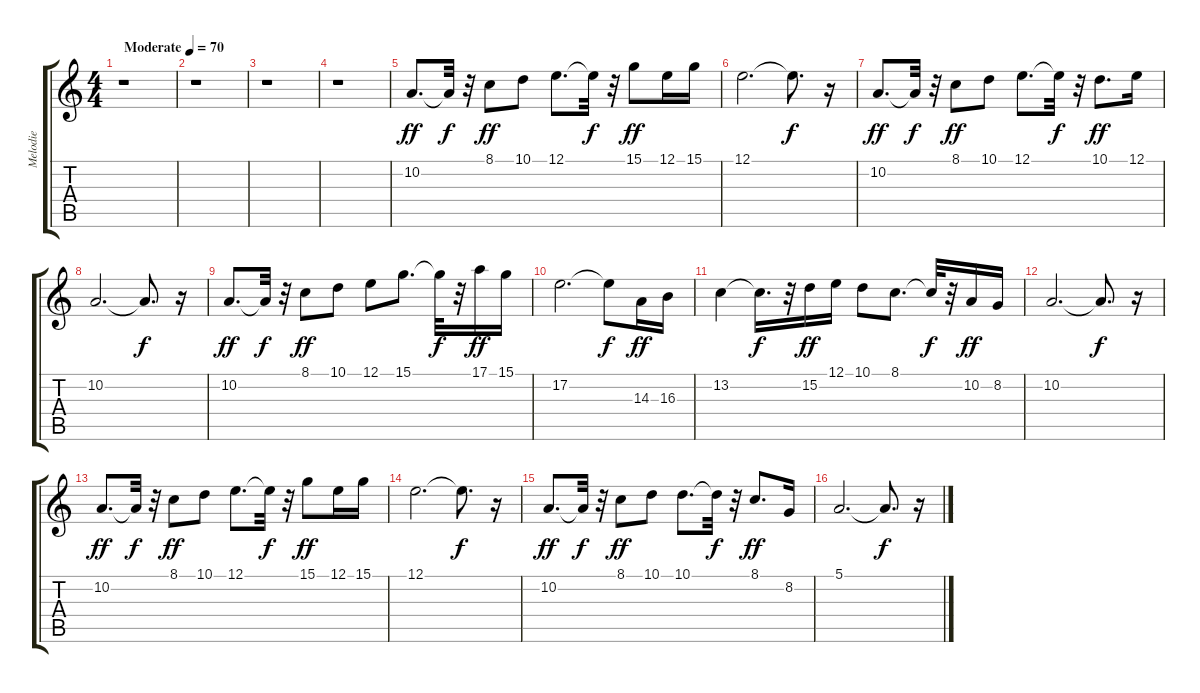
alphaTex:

\track ("Melodie" "Melodie") {instrument shakuhachi}
\staff {score tabs}
\tuning (E4 B3 G3 D3 A2 E2) {hide}
\ts (4 4)
\tempo (70 "Moderate")
\clef g2
\ks c
r.1{dy ff instrument shakuhachi} |
r.1 |
r.1 |
r.1 |
10.2.8{d} 10.2{t}.32{dy f} r.32 8.1.8{dy ff} 10.1.8 12.1.8{d} 12.1{t}.32{dy f} r.32 15.1.8{dy ff} 12.1.16 15.1.16 |
12.1.2{d} 12.1{t}.8{d dy f} r.16 |
10.2.8{d dy ff} 10.2{t}.32{dy f} r.32 8.1.8{dy ff} 10.1.8 12.1.8{d} 12.1{t}.32{dy f} r.32 10.1.8{d dy ff} 12.1.16 |
10.2.2{d} 10.2{t}.8{d dy f} r.16 |
10.2.8{d dy ff} 10.2{t}.32{dy f} r.32 8.1.8{dy ff} 10.1.8 12.1.8 15.1.8{d} 15.1{t}.32{dy f} r.32 17.1.16{dy ff} 15.1.16 |
17.2.2{d} 17.2{t}.8{dy f} 14.3.16{dy ff} 16.3.16 |
13.2.4 13.2{t}.16{d dy f} r.32 15.2.16{dy ff} 12.1.16 10.1.8 8.1.8{d} 8.1{t}.32{dy f} r.32 10.2.16{dy ff} 8.2.16 |
10.2.2{d} 10.2{t}.8{d dy f} r.16 |
10.2.8{d dy ff} 10.2{t}.32{dy f} r.32 8.1.8{dy ff} 10.1.8 12.1.8{d} 12.1{t}.32{dy f} r.32 15.1.8{dy ff} 12.1.16 15.1.16 |
12.1.2{d} 12.1{t}.8{d dy f} r.16 |
10.2.8{d dy ff} 10.2{t}.32{dy f} r.32 8.1.8{dy ff} 10.1.8 10.1.8{d} 10.1{t}.32{dy f} r.32 8.1.8{d dy ff} 8.2.16 |
5.1.2{d} 5.1{t}.8{d dy f} r.16
